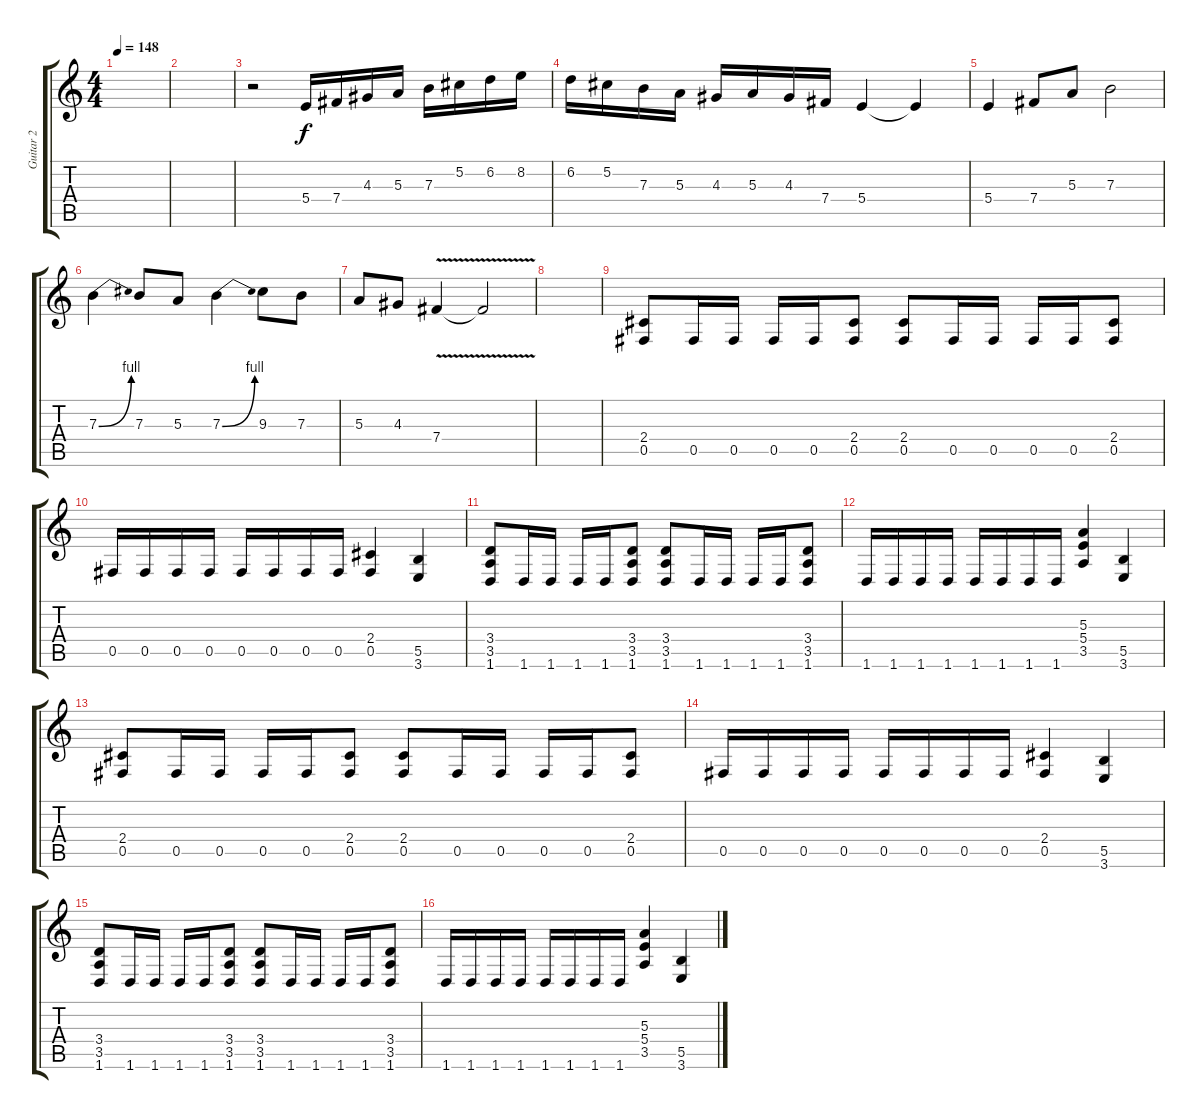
\track ("Guitar 2" "Guitar 2") {instrument distortionguitar}
\staff {score tabs}
\tuning (Db4 Ab3 E3 B2 Gb2 Db2) {hide}
\ts (4 4)
\tempo 148
\clef g2
\ks c
|
|
r.2 5.4.16 7.4.16 4.3.16 5.3.16 7.3.16 5.2.16 6.2.16 8.2.16 |
6.2.16 5.2.16 7.3.16 5.3.16 4.3.16 5.3.16 4.3.16 7.4.16 5.4.4 5.4{t}.4 |
5.4.4 7.4.8 5.3.8 7.3.2 |
7.3{be (bend 0 0 60 4)}.4 7.3.8 5.3.8 7.3{be (bend 0 0 60 4)}.4 9.3.8 7.3.8 |
5.3.8 4.3.8 7.4{v}.4 7.4{t}.2 |
|
(2.4 0.5).8 0.5.16 0.5.16 0.5.16 0.5.16 (2.4 0.5).8 (2.4 0.5).8 0.5.16 0.5.16 0.5.16 0.5.16 (2.4 0.5).8 |
0.5.16 0.5.16 0.5.16 0.5.16 0.5.16 0.5.16 0.5.16 0.5.16 (2.4 0.5).4 (5.5 3.6).4 |
(3.4 3.5 1.6).8 1.6.16 1.6.16 1.6.16 1.6.16 (3.4 3.5 1.6).8 (3.4 3.5 1.6).8 1.6.16 1.6.16 1.6.16 1.6.16 (3.4 3.5 1.6).8 |
1.6.16 1.6.16 1.6.16 1.6.16 1.6.16 1.6.16 1.6.16 1.6.16 (5.3 5.4 3.5).4 (5.5 3.6).4 |
(2.4 0.5).8 0.5.16 0.5.16 0.5.16 0.5.16 (2.4 0.5).8 (2.4 0.5).8 0.5.16 0.5.16 0.5.16 0.5.16 (2.4 0.5).8 |
0.5.16 0.5.16 0.5.16 0.5.16 0.5.16 0.5.16 0.5.16 0.5.16 (2.4 0.5).4 (5.5 3.6).4 |
(3.4 3.5 1.6).8 1.6.16 1.6.16 1.6.16 1.6.16 (3.4 3.5 1.6).8 (3.4 3.5 1.6).8 1.6.16 1.6.16 1.6.16 1.6.16 (3.4 3.5 1.6).8 |
1.6.16 1.6.16 1.6.16 1.6.16 1.6.16 1.6.16 1.6.16 1.6.16 (5.3 5.4 3.5).4 (5.5 3.6).4
